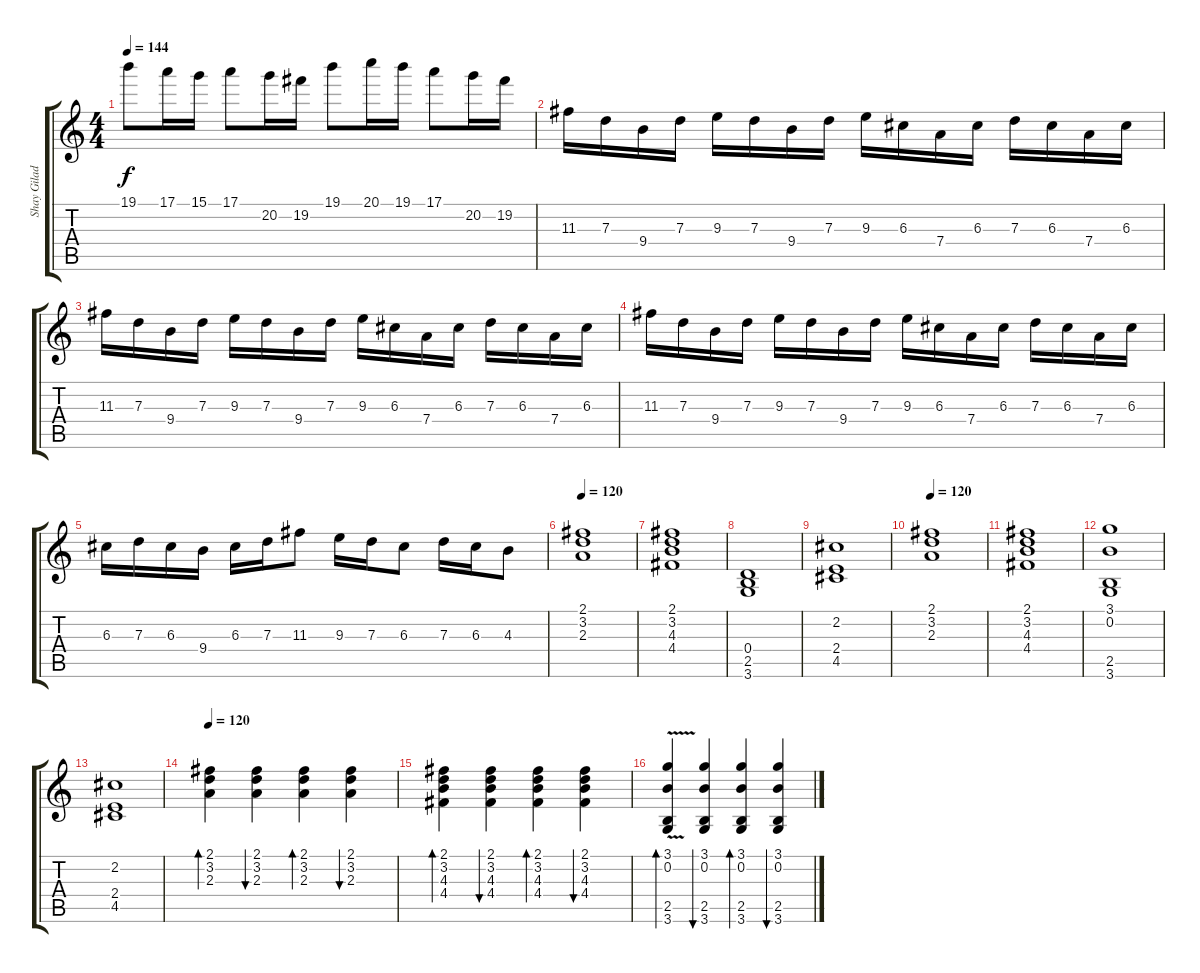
\track ("Shay Giladi" "Shay Gilad") {instrument overdrivenguitar}
\staff {score tabs}
\tuning (E4 B3 G3 D3 A2 E2) {hide}
\ts (4 4)
\tempo 144
\clef g2
\ks c
19.1.8{dy f} 17.1.16 15.1.16 17.1.8 20.2.16 19.2.16 19.1.8 20.1.16 19.1.16 17.1.8 20.2.16 19.2.16 |
11.3.16 7.3.16 9.4.16 7.3.16 9.3.16 7.3.16 9.4.16 7.3.16 9.3.16 6.3.16 7.4.16 6.3.16 7.3.16 6.3.16 7.4.16 6.3.16 |
11.3.16 7.3.16 9.4.16 7.3.16 9.3.16 7.3.16 9.4.16 7.3.16 9.3.16 6.3.16 7.4.16 6.3.16 7.3.16 6.3.16 7.4.16 6.3.16 |
11.3.16 7.3.16 9.4.16 7.3.16 9.3.16 7.3.16 9.4.16 7.3.16 9.3.16 6.3.16 7.4.16 6.3.16 7.3.16 6.3.16 7.4.16 6.3.16 |
6.3.16 7.3.16 6.3.16 9.4.16 6.3.16 7.3.16 11.3.8 9.3.16 7.3.16 6.3.8 7.3.16 6.3.16 4.3.8 |
\tempo 120
(2.1 3.2 2.3).1{instrument acousticguitarsteel} |
(2.1 3.2 4.3 4.4).1 |
(0.4 2.5 3.6).1 |
(2.2 2.4 4.5).1 |
\tempo 120
(2.1 3.2 2.3).1{instrument acousticguitarsteel} |
(2.1 3.2 4.3 4.4).1 |
(3.1 0.2 2.5 3.6).1 |
(2.2 2.4 4.5).1 |
\tempo 120
(2.1 3.2 2.3).4{bd 60 instrument acousticguitarsteel} (2.1 3.2 2.3).4{bu 60 instrument acousticguitarsteel} (2.1 3.2 2.3).4{bd 60 instrument acousticguitarsteel} (2.1 3.2 2.3).4{bu 60 instrument acousticguitarsteel} |
(2.1 3.2 4.3 4.4).4{bd 60} (2.1 3.2 4.3 4.4).4{bu 60} (2.1 3.2 4.3 4.4).4{bd 60} (2.1 3.2 4.3 4.4).4{bu 60} |
(3.1{v} 0.2 2.5 3.6).4{bd 60} (3.1 0.2 2.5 3.6).4{bu 60} (3.1 0.2 2.5 3.6).4{bd 60} (3.1 0.2 2.5 3.6).4{bu 60}
